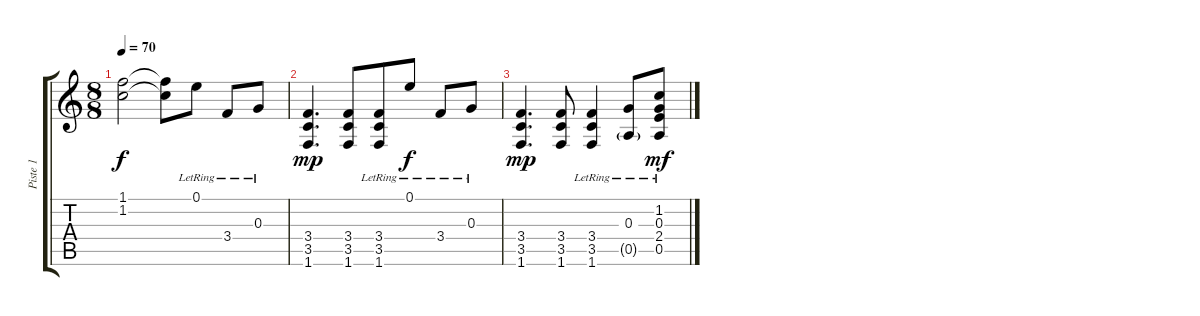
\track ("Piste 1" "Piste 1") {instrument acousticguitarsteel}
\staff {score tabs}
\tuning (E4 B3 G3 D3 A2 E2) {hide}
\ts (8 8)
\tempo 70
\clef g2
\ks c
(1.1{t} 1.2{t}).2{dy f} (1.1{t} 1.2{t}).8 0.1{lr}.8 3.4{lr}.8 0.3{lr}.8 |
(3.4 3.5 1.6).4{d dy mp} (3.4 3.5 1.6).8 (3.4{lr} 3.5{lr} 1.6{lr}).8 0.1{lr}.8{dy f} 3.4{lr}.8 0.3{lr}.8 |
(3.4 3.5 1.6).4{d dy mp} (3.4 3.5 1.6).8 (3.4{lr} 3.5{lr} 1.6{lr}).4 (0.3{lr} 0.5{g}).8 (1.2{lr} 0.3{lr} 2.4 0.5{lr}).8{dy mf}
